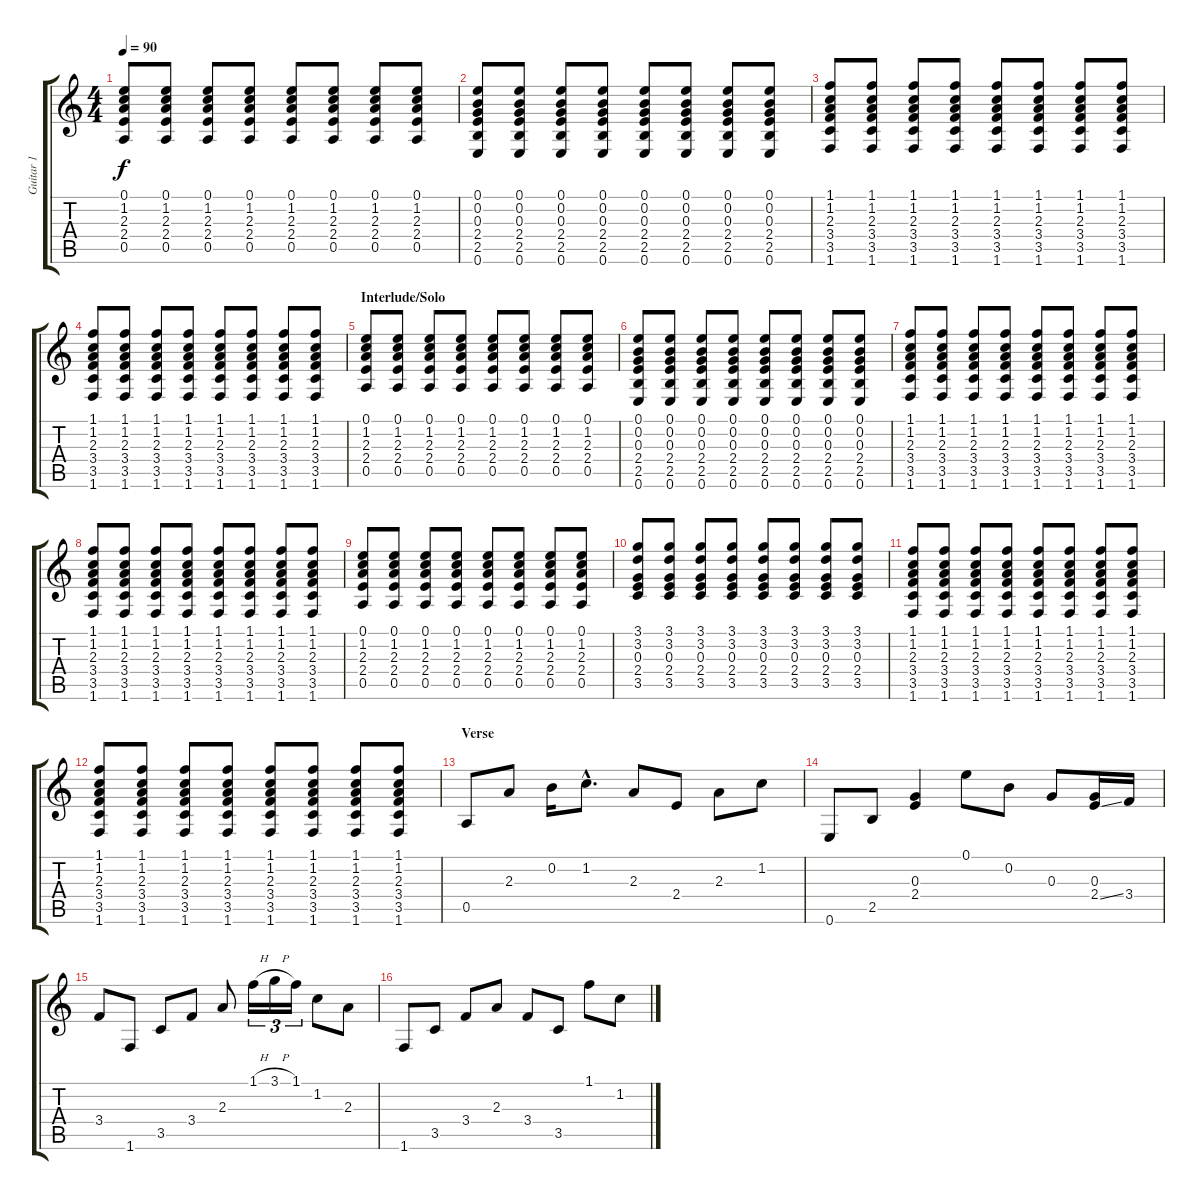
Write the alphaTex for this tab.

\track ("Guitar 1" "Guitar 1") {instrument electricguitarclean}
\staff {score tabs}
\tuning (E4 B3 G3 D3 A2 E2) {hide}
\ts (4 4)
\tempo 90
\clef g2
\ks c
(0.1 1.2 2.3 2.4 0.5).8{dy f} (0.1 1.2 2.3 2.4 0.5).8 (0.1 1.2 2.3 2.4 0.5).8 (0.1 1.2 2.3 2.4 0.5).8 (0.1 1.2 2.3 2.4 0.5).8 (0.1 1.2 2.3 2.4 0.5).8 (0.1 1.2 2.3 2.4 0.5).8 (0.1 1.2 2.3 2.4 0.5).8 |
(0.1 0.2 0.3 2.4 2.5 0.6).8 (0.1 0.2 0.3 2.4 2.5 0.6).8 (0.1 0.2 0.3 2.4 2.5 0.6).8 (0.1 0.2 0.3 2.4 2.5 0.6).8 (0.1 0.2 0.3 2.4 2.5 0.6).8 (0.1 0.2 0.3 2.4 2.5 0.6).8 (0.1 0.2 0.3 2.4 2.5 0.6).8 (0.1 0.2 0.3 2.4 2.5 0.6).8 |
(1.1 1.2 2.3 3.4 3.5 1.6).8 (1.1 1.2 2.3 3.4 3.5 1.6).8 (1.1 1.2 2.3 3.4 3.5 1.6).8 (1.1 1.2 2.3 3.4 3.5 1.6).8 (1.1 1.2 2.3 3.4 3.5 1.6).8 (1.1 1.2 2.3 3.4 3.5 1.6).8 (1.1 1.2 2.3 3.4 3.5 1.6).8 (1.1 1.2 2.3 3.4 3.5 1.6).8 |
(1.1 1.2 2.3 3.4 3.5 1.6).8 (1.1 1.2 2.3 3.4 3.5 1.6).8 (1.1 1.2 2.3 3.4 3.5 1.6).8 (1.1 1.2 2.3 3.4 3.5 1.6).8 (1.1 1.2 2.3 3.4 3.5 1.6).8 (1.1 1.2 2.3 3.4 3.5 1.6).8 (1.1 1.2 2.3 3.4 3.5 1.6).8 (1.1 1.2 2.3 3.4 3.5 1.6).8 |
\section ("" "Interlude/Solo")
(0.1 1.2 2.3 2.4 0.5).8 (0.1 1.2 2.3 2.4 0.5).8 (0.1 1.2 2.3 2.4 0.5).8 (0.1 1.2 2.3 2.4 0.5).8 (0.1 1.2 2.3 2.4 0.5).8 (0.1 1.2 2.3 2.4 0.5).8 (0.1 1.2 2.3 2.4 0.5).8 (0.1 1.2 2.3 2.4 0.5).8 |
(0.1 0.2 0.3 2.4 2.5 0.6).8 (0.1 0.2 0.3 2.4 2.5 0.6).8 (0.1 0.2 0.3 2.4 2.5 0.6).8 (0.1 0.2 0.3 2.4 2.5 0.6).8 (0.1 0.2 0.3 2.4 2.5 0.6).8 (0.1 0.2 0.3 2.4 2.5 0.6).8 (0.1 0.2 0.3 2.4 2.5 0.6).8 (0.1 0.2 0.3 2.4 2.5 0.6).8 |
(1.1 1.2 2.3 3.4 3.5 1.6).8 (1.1 1.2 2.3 3.4 3.5 1.6).8 (1.1 1.2 2.3 3.4 3.5 1.6).8 (1.1 1.2 2.3 3.4 3.5 1.6).8 (1.1 1.2 2.3 3.4 3.5 1.6).8 (1.1 1.2 2.3 3.4 3.5 1.6).8 (1.1 1.2 2.3 3.4 3.5 1.6).8 (1.1 1.2 2.3 3.4 3.5 1.6).8 |
(1.1 1.2 2.3 3.4 3.5 1.6).8 (1.1 1.2 2.3 3.4 3.5 1.6).8 (1.1 1.2 2.3 3.4 3.5 1.6).8 (1.1 1.2 2.3 3.4 3.5 1.6).8 (1.1 1.2 2.3 3.4 3.5 1.6).8 (1.1 1.2 2.3 3.4 3.5 1.6).8 (1.1 1.2 2.3 3.4 3.5 1.6).8 (1.1 1.2 2.3 3.4 3.5 1.6).8 |
(0.1 1.2 2.3 2.4 0.5).8 (0.1 1.2 2.3 2.4 0.5).8 (0.1 1.2 2.3 2.4 0.5).8 (0.1 1.2 2.3 2.4 0.5).8 (0.1 1.2 2.3 2.4 0.5).8 (0.1 1.2 2.3 2.4 0.5).8 (0.1 1.2 2.3 2.4 0.5).8 (0.1 1.2 2.3 2.4 0.5).8 |
(3.1 3.2 0.3 2.4 3.5).8 (3.1 3.2 0.3 2.4 3.5).8 (3.1 3.2 0.3 2.4 3.5).8 (3.1 3.2 0.3 2.4 3.5).8 (3.1 3.2 0.3 2.4 3.5).8 (3.1 3.2 0.3 2.4 3.5).8 (3.1 3.2 0.3 2.4 3.5).8 (3.1 3.2 0.3 2.4 3.5).8 |
(1.1 1.2 2.3 3.4 3.5 1.6).8 (1.1 1.2 2.3 3.4 3.5 1.6).8 (1.1 1.2 2.3 3.4 3.5 1.6).8 (1.1 1.2 2.3 3.4 3.5 1.6).8 (1.1 1.2 2.3 3.4 3.5 1.6).8 (1.1 1.2 2.3 3.4 3.5 1.6).8 (1.1 1.2 2.3 3.4 3.5 1.6).8 (1.1 1.2 2.3 3.4 3.5 1.6).8 |
(1.1 1.2 2.3 3.4 3.5 1.6).8 (1.1 1.2 2.3 3.4 3.5 1.6).8 (1.1 1.2 2.3 3.4 3.5 1.6).8 (1.1 1.2 2.3 3.4 3.5 1.6).8 (1.1 1.2 2.3 3.4 3.5 1.6).8 (1.1 1.2 2.3 3.4 3.5 1.6).8 (1.1 1.2 2.3 3.4 3.5 1.6).8 (1.1 1.2 2.3 3.4 3.5 1.6).8 |
\section ("" "Verse")
0.5.8 2.3.8 0.2.16 1.2{hac}.8{d} 2.3.8 2.4.8 2.3.8 1.2.8 |
0.6.8 2.5.8 (0.3 2.4).4 0.1.8 0.2.8 0.3.8 (0.3 2.4{ss}).16 3.4.16 |
3.4.8 1.6.8 3.5.8 3.4.8 2.3.8 1.1{h}.16{tu (3 2)} 3.1{h}.16{tu (3 2)} 1.1.16{tu (3 2)} 1.2.8 2.3.8 |
1.6.8 3.5.8 3.4.8 2.3.8 3.4.8 3.5.8 1.1.8 1.2.8
